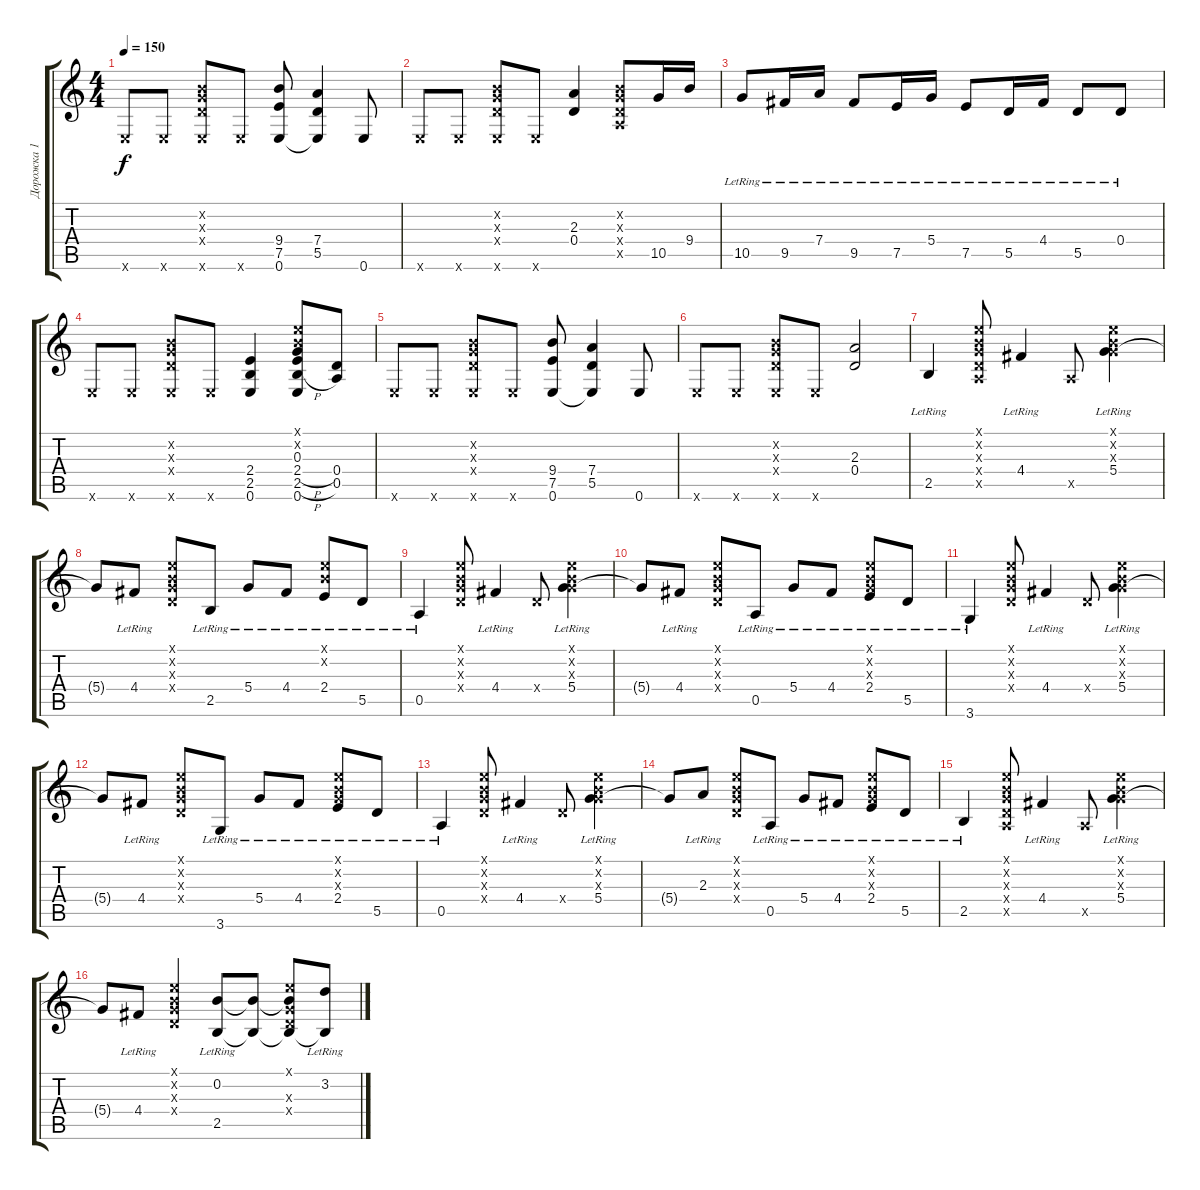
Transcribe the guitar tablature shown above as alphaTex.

\track ("Дорожка 1" "Дорожка 1") {instrument acousticguitarnylon}
\staff {score tabs}
\tuning (E4 B3 G3 D3 A2 E2) {hide}
\ts (4 4)
\tempo 150
\clef g2
\ks c
0.6{x}.8{dy f} 0.6{x}.8 (0.2{x} 0.3{x} 0.4{x} 0.6{x}).8 0.6{x}.8 (9.4 7.5 0.6).8 (7.4 5.5 0.6{t}).4 0.6.8 |
0.6{x}.8 0.6{x}.8 (0.2{x} 0.3{x} 0.4{x} 0.6{x}).8 0.6{x}.8 (2.3 0.4).4 (0.2{x} 0.3{x} 0.4{x} 0.5{x}).8 10.5.16 9.4.16 |
10.5{lr}.8 9.5{lr}.16 7.4{lr}.16 9.5{lr}.8 7.5{lr}.16 5.4{lr}.16 7.5{lr}.8 5.5{lr}.16 4.4{lr}.16 5.5{lr}.8 0.4{lr}.8 |
0.6{x}.8 0.6{x}.8 (0.2{x} 0.3{x} 0.4{x} 0.6{x}).8 0.6{x}.8 (2.4 2.5 0.6).4 (0.1{x} 0.2{x} 0.3 2.4{h} 2.5{h} 0.6).8 (0.4 0.5).8 |
0.6{x}.8 0.6{x}.8 (0.2{x} 0.3{x} 0.4{x} 0.6{x}).8 0.6{x}.8 (9.4 7.5 0.6).8 (7.4 5.5 0.6{t}).4 0.6.8 |
0.6{x}.8 0.6{x}.8 (0.2{x} 0.3{x} 0.4{x} 0.6{x}).8 0.6{x}.8 (2.3 0.4).2 |
2.5{lr}.4 (0.1{x} 0.2{x} 0.3{x} 0.4{x} 0.5{x}).8 4.4{lr}.4 0.5{x}.8 (0.1{x} 0.2{x} 0.3{x} 5.4{lr}).4 |
5.4{t}.8 4.4{lr}.8 (0.1{x} 0.2{x} 0.3{x} 0.4{x}).8 2.5{lr}.8 5.4{lr}.8 4.4{lr}.8 (0.1{x} 0.2{x} 2.4{lr}).8 5.5{lr}.8 |
0.5{lr}.4 (0.1{x} 0.2{x} 0.3{x} 0.4{x}).8 4.4{lr}.4 0.4{x}.8 (0.1{x} 0.2{x} 0.3{x} 5.4{lr}).4 |
5.4{t}.8 4.4{lr}.8 (0.1{x} 0.2{x} 0.3{x} 0.4{x}).8 0.5{lr}.8 5.4{lr}.8 4.4{lr}.8 (0.1{x} 0.2{x} 0.3{x} 2.4{lr}).8 5.5{lr}.8 |
3.6{lr}.4 (0.1{x} 0.2{x} 0.3{x} 0.4{x}).8 4.4{lr}.4 0.4{x}.8 (0.1{x} 0.2{x} 0.3{x} 5.4{lr}).4 |
5.4{t}.8 4.4{lr}.8 (0.1{x} 0.2{x} 0.3{x} 0.4{x}).8 3.6{lr}.8 5.4{lr}.8 4.4{lr}.8 (0.1{x} 0.2{x} 0.3{x} 2.4{lr}).8 5.5{lr}.8 |
0.5{lr}.4 (0.1{x} 0.2{x} 0.3{x} 0.4{x}).8 4.4{lr}.4 0.4{x}.8 (0.1{x} 0.2{x} 0.3{x} 5.4{lr}).4 |
5.4{t}.8 2.3{lr}.8 (0.1{x} 0.2{x} 0.3{x} 0.4{x}).8 0.5{lr}.8 5.4{lr}.8 4.4{lr}.8 (0.1{x} 0.2{x} 0.3{x} 2.4{lr}).8 5.5{lr}.8 |
2.5{lr}.4 (0.1{x} 0.2{x} 0.3{x} 0.4{x} 0.5{x}).8 4.4{lr}.4 0.5{x}.8 (0.1{x} 0.2{x} 0.3{x} 5.4{lr}).4 |
5.4{t}.8 4.4{lr}.8 (0.1{x} 0.2{x} 0.3{x} 0.4{x}).4 (0.2{lr} 2.5{lr}).8 (0.2{t} 2.5{t}).8 (0.1{x} 0.2{t} 0.3{x} 0.4{x} 2.5{t}).8 (3.2{lr} 2.5{t}).8
